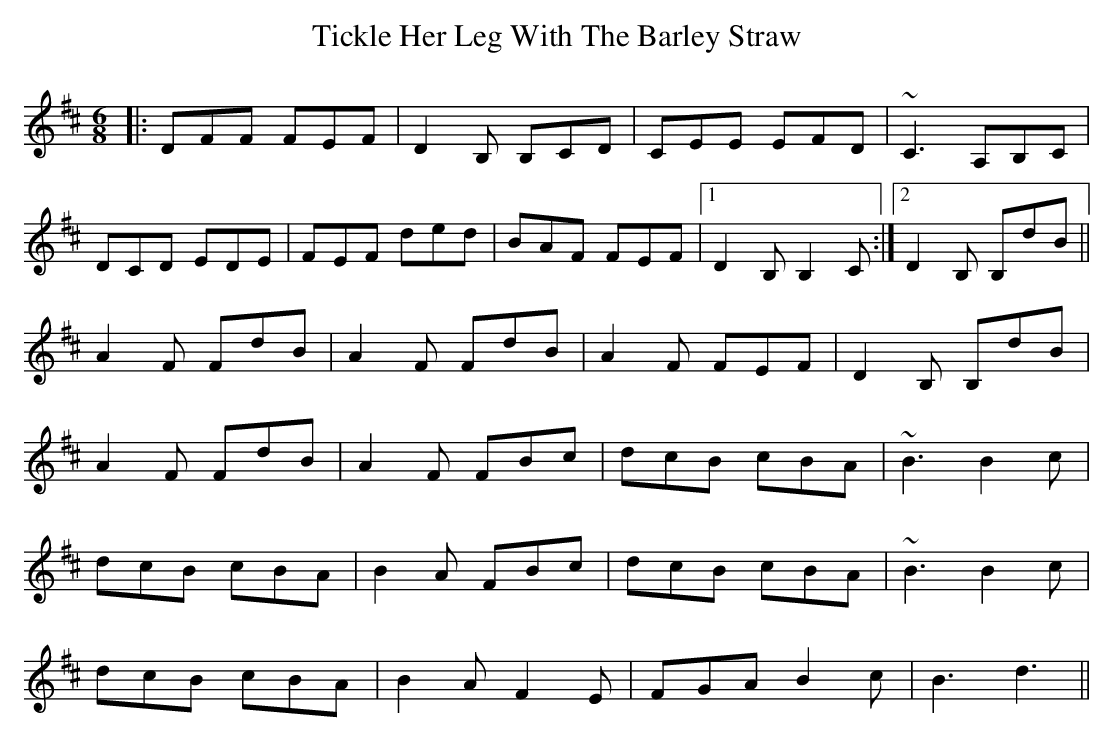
X:1
T: Tickle Her Leg With The Barley Straw
M: 6/8
L: 1/8
K: Bmin
|:DFF FEF|D2B, B,CD|CEE EFD|~C3 A,B,C|
DCD EDE|FEF ded|BAF FEF|1 D2B, B,2C:|2 D2B, B,dB||
A2F FdB|A2F FdB|A2F FEF|D2B, B,dB|
A2F FdB|A2F FBc|dcB cBA|~B3 B2c|
dcB cBA|B2A FBc|dcB cBA|~B3 B2c|
dcB cBA|B2A F2E|FGA B2c|B3 d3||
